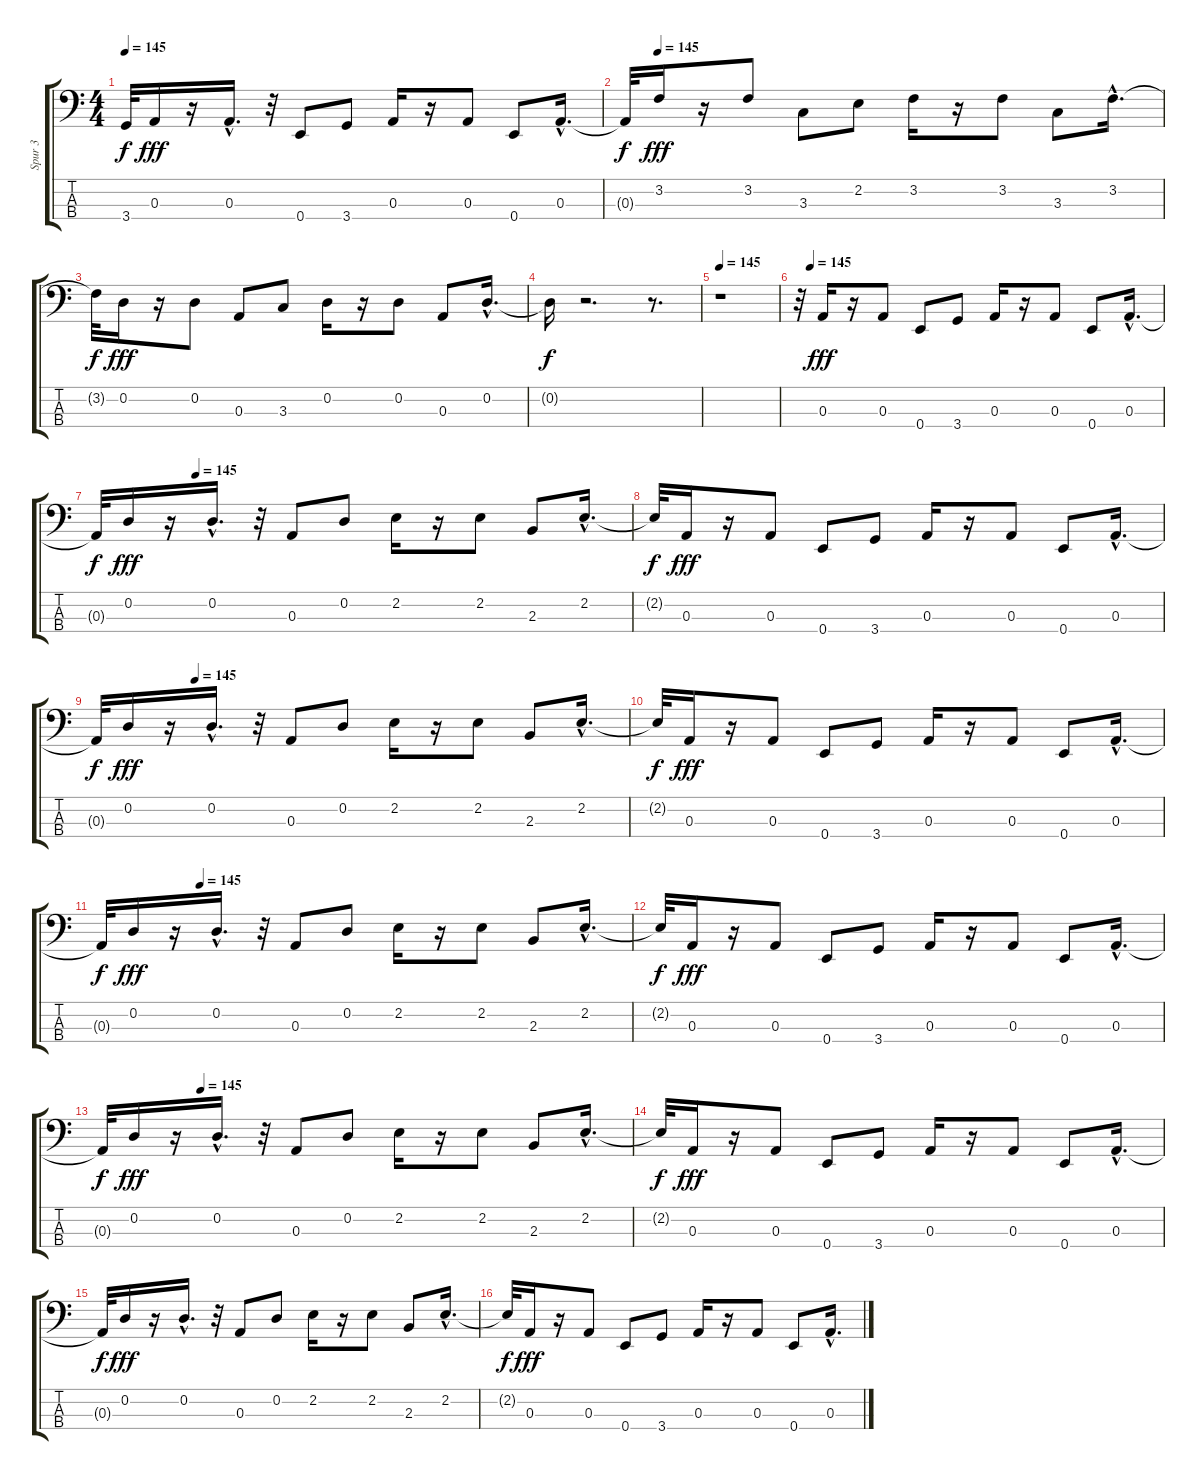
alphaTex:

\track ("Spur 3" "Spur 3") {instrument fretlessbass}
\staff {score tabs}
\tuning (G2 D2 A1 E1) {hide}
\ts (4 4)
\tempo 145
\clef f4
\ks c
3.4{t}.32{dy f} 0.3.16{dy fff} r.16 0.3{hac}.16{d} r.32 0.4.8 3.4.8 0.3.16 r.16 0.3.8 0.4.8 0.3{hac}.16{d} |
\tempo (145 0.0625)
0.3{t}.32{dy f} 3.2.16{dy fff} r.16 3.2.8 3.3.8 2.2.8 3.2.16 r.16 3.2.8 3.3.8 3.2{hac}.16{d} |
3.2{t}.32{dy f} 0.2.16{dy fff} r.16 0.2.8 0.3.8 3.3.8 0.2.16 r.16 0.2.8 0.3.8 0.2{hac}.16{d} |
0.2{t}.16{dy f} r.2{d} r.8{d} |
\tempo 145
r.1 |
\tempo (145 0.03125)
r.32 0.3.16{dy fff} r.16 0.3.8 0.4.8 3.4.8 0.3.16 r.16 0.3.8 0.4.8 0.3{hac}.16{d} |
\tempo (145 0.1875)
0.3{t}.32{dy f} 0.2.16{dy fff} r.16 0.2{hac}.16{d} r.32 0.3.8 0.2.8 2.2.16 r.16 2.2.8 2.3.8 2.2{hac}.16{d} |
2.2{t}.32{dy f} 0.3.16{dy fff} r.16 0.3.8 0.4.8 3.4.8 0.3.16 r.16 0.3.8 0.4.8 0.3{hac}.16{d} |
\tempo (145 0.1875)
0.3{t}.32{dy f} 0.2.16{dy fff} r.16 0.2{hac}.16{d} r.32 0.3.8 0.2.8 2.2.16 r.16 2.2.8 2.3.8 2.2{hac}.16{d} |
2.2{t}.32{dy f} 0.3.16{dy fff} r.16 0.3.8 0.4.8 3.4.8 0.3.16 r.16 0.3.8 0.4.8 0.3{hac}.16{d} |
\tempo (145 0.1875)
0.3{t}.32{dy f} 0.2.16{dy fff} r.16 0.2{hac}.16{d} r.32 0.3.8 0.2.8 2.2.16 r.16 2.2.8 2.3.8 2.2{hac}.16{d} |
2.2{t}.32{dy f} 0.3.16{dy fff} r.16 0.3.8 0.4.8 3.4.8 0.3.16 r.16 0.3.8 0.4.8 0.3{hac}.16{d} |
\tempo (145 0.1875)
0.3{t}.32{dy f} 0.2.16{dy fff} r.16 0.2{hac}.16{d} r.32 0.3.8 0.2.8 2.2.16 r.16 2.2.8 2.3.8 2.2{hac}.16{d} |
2.2{t}.32{dy f} 0.3.16{dy fff} r.16 0.3.8 0.4.8 3.4.8 0.3.16 r.16 0.3.8 0.4.8 0.3{hac}.16{d} |
0.3{t}.32{dy f} 0.2.16{dy fff} r.16 0.2{hac}.16{d} r.32 0.3.8 0.2.8 2.2.16 r.16 2.2.8 2.3.8 2.2{hac}.16{d} |
2.2{t}.32{dy f} 0.3.16{dy fff} r.16 0.3.8 0.4.8 3.4.8 0.3.16 r.16 0.3.8 0.4.8 0.3{hac}.16{d}
